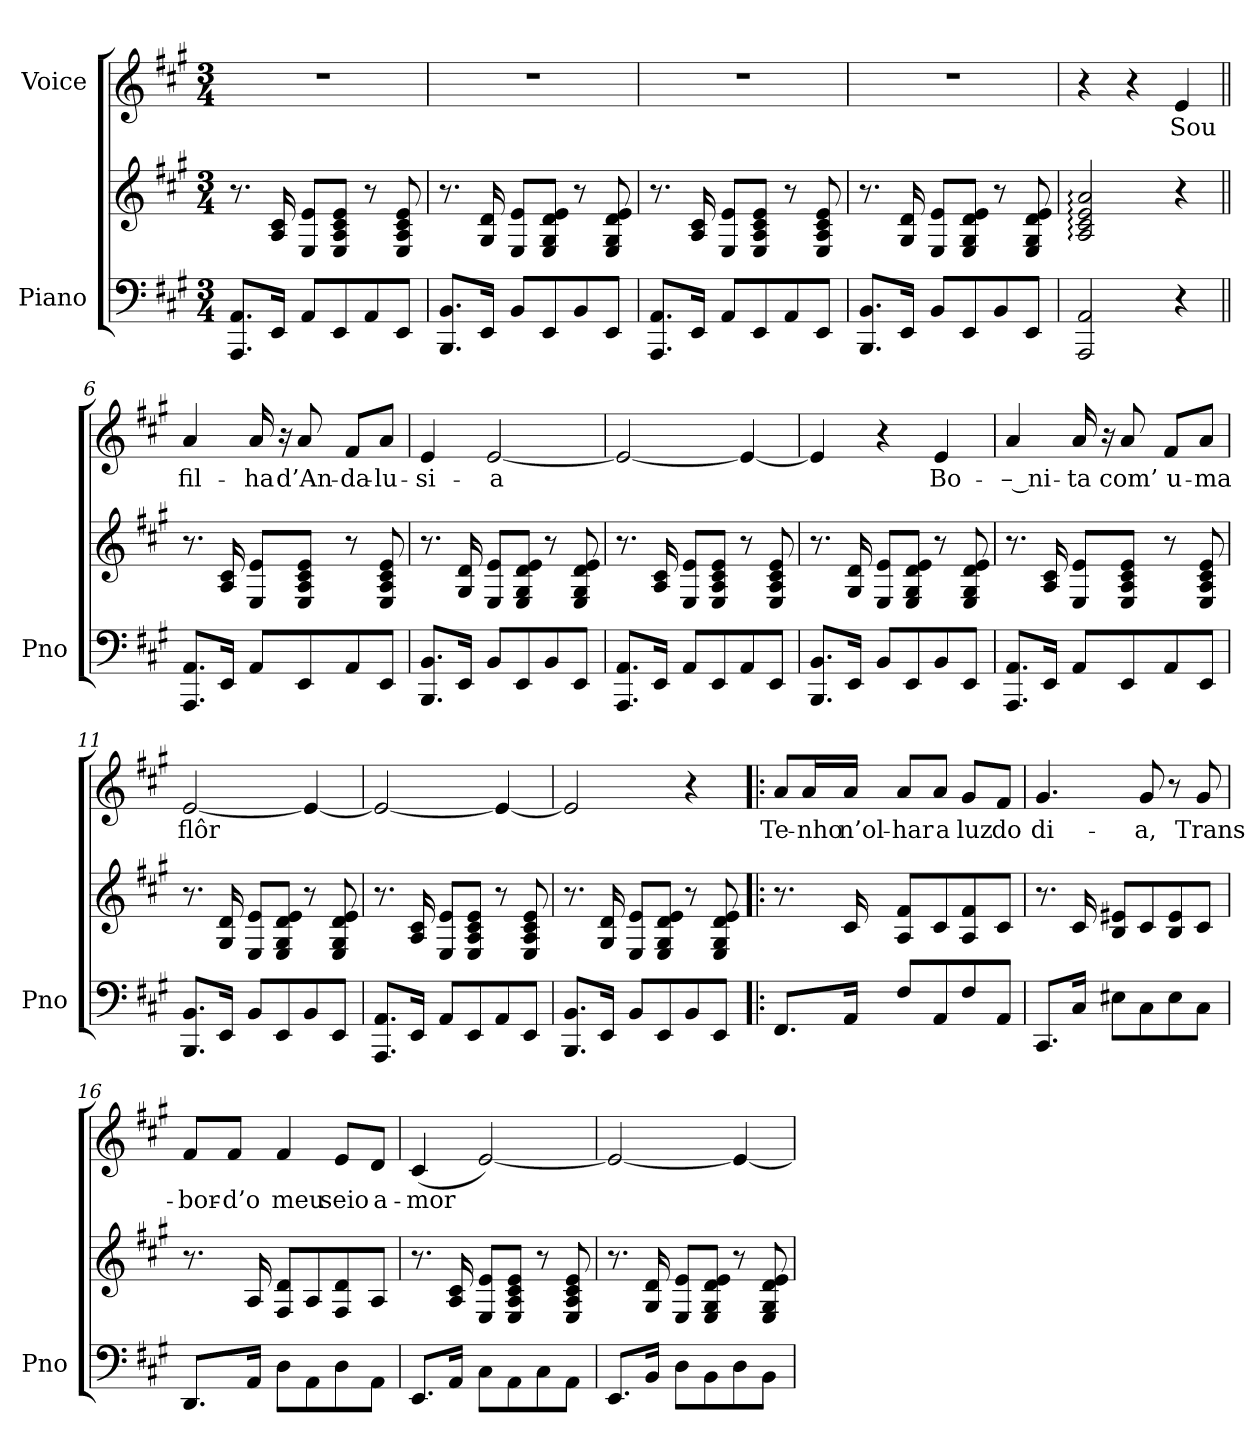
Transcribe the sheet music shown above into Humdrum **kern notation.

**kern	**kern	**kern	**text
*part2	*part2	*part1	*part1
*staff3	*staff2	*staff1	*staff1
*I"Piano	*	*I"Voice	*
*I'Pno	*	*	*
*clefF4	*clefG2	*clefG2	*
*k[f#c#g#]	*k[f#c#g#]	*k[f#c#g#]	*
*M3/4	*M3/4	*M3/4	*
=1	=1	=1	=1
8.AAA/ 8.AA/L	8.r	2.r	.
16EE/Jk	16A/ 16c#/	.	.
8AA/L	8E/ 8e/L	.	.
8EE/	8E/ 8A/ 8c#/ 8e/J	.	.
8AA/	8r	.	.
8EE/J	8E/ 8A/ 8c#/ 8e/	.	.
=2	=2	=2	=2
8.BBB/ 8.BB/L	8.r	2.r	.
16EE/Jk	16G#/ 16d/	.	.
8BB/L	8E/ 8e/L	.	.
8EE/	8E/ 8G#/ 8d/ 8e/J	.	.
8BB/	8r	.	.
8EE/J	8E/ 8G#/ 8d/ 8e/	.	.
=3	=3	=3	=3
8.AAA/ 8.AA/L	8.r	2.r	.
16EE/Jk	16A/ 16c#/	.	.
8AA/L	8E/ 8e/L	.	.
8EE/	8E/ 8A/ 8c#/ 8e/J	.	.
8AA/	8r	.	.
8EE/J	8E/ 8A/ 8c#/ 8e/	.	.
=4	=4	=4	=4
8.BBB/ 8.BB/L	8.r	2.r	.
16EE/Jk	16G#/ 16d/	.	.
8BB/L	8E/ 8e/L	.	.
8EE/	8E/ 8G#/ 8d/ 8e/J	.	.
8BB/	8r	.	.
8EE/J	8E/ 8G#/ 8d/ 8e/	.	.
=5	=5	=5	=5
2AAA/ 2AA/	2A/: 2c#/: 2e/: 2a/:	4r	.
.	.	4r	.
4r	4r	4e/	Sou
=6||	=6||	=6||	=6||
8.AAA/ 8.AA/L	8.r	4a/	fil-
16EE/Jk	16A/ 16c#/	.	.
8AA/L	8E/ 8e/L	16a/	-ha
.	.	16r	.
8EE/	8E/ 8A/ 8c#/ 8e/J	8a/	d’An-
8AA/	8r	8f#/L	-da-
8EE/J	8E/ 8A/ 8c#/ 8e/	8a/J	-lu-
=7	=7	=7	=7
8.BBB/ 8.BB/L	8.r	4e/	-si-
16EE/Jk	16G#/ 16d/	.	.
8BB/L	8E/ 8e/L	[2e/	-a
8EE/	8E/ 8G#/ 8d/ 8e/J	.	.
8BB/	8r	.	.
8EE/J	8E/ 8G#/ 8d/ 8e/	.	.
=8	=8	=8	=8
8.AAA/ 8.AA/L	8.r	2e/_	.
16EE/Jk	16A/ 16c#/	.	.
8AA/L	8E/ 8e/L	.	.
8EE/	8E/ 8A/ 8c#/ 8e/J	.	.
8AA/	8r	4e/_	.
8EE/J	8E/ 8A/ 8c#/ 8e/	.	.
=9	=9	=9	=9
8.BBB/ 8.BB/L	8.r	4e/]	.
16EE/Jk	16G#/ 16d/	.	.
8BB/L	8E/ 8e/L	4r	.
8EE/	8E/ 8G#/ 8d/ 8e/J	.	.
8BB/	8r	4e/	Bo-
8EE/J	8E/ 8G#/ 8d/ 8e/	.	.
=10	=10	=10	=10
8.AAA/ 8.AA/L	8.r	4a/	-– ni-
16EE/Jk	16A/ 16c#/	.	.
8AA/L	8E/ 8e/L	16a/	-ta
.	.	16r	.
8EE/	8E/ 8A/ 8c#/ 8e/J	8a/	com’
8AA/	8r	8f#/L	u-
8EE/J	8E/ 8A/ 8c#/ 8e/	8a/J	-ma
=11	=11	=11	=11
8.BBB/ 8.BB/L	8.r	[2e/	flôr
16EE/Jk	16G#/ 16d/	.	.
8BB/L	8E/ 8e/L	.	.
8EE/	8E/ 8G#/ 8d/ 8e/J	.	.
8BB/	8r	4e/_	.
8EE/J	8E/ 8G#/ 8d/ 8e/	.	.
=12	=12	=12	=12
8.AAA/ 8.AA/L	8.r	2e/_	.
16EE/Jk	16A/ 16c#/	.	.
8AA/L	8E/ 8e/L	.	.
8EE/	8E/ 8A/ 8c#/ 8e/J	.	.
8AA/	8r	4e/_	.
8EE/J	8E/ 8A/ 8c#/ 8e/	.	.
=13	=13	=13	=13
8.BBB/ 8.BB/L	8.r	2e/]	.
16EE/Jk	16G#/ 16d/	.	.
8BB/L	8E/ 8e/L	.	.
8EE/	8E/ 8G#/ 8d/ 8e/J	.	.
8BB/	8r	4r	.
8EE/J	8E/ 8G#/ 8d/ 8e/	.	.
=14!|:	=14!|:	=14!|:	=14!|:
8.FF#/L	8.r	8a/L	Te-
.	.	16a/L	-nho
16AA/Jk	16c#/	16a/JJ	n’ol-
8F#/L	8A/ 8f#/L	8a/L	-har
8AA/	8c#/	8a/J	a
8F#/	8A/ 8f#/	8g#/L	luz
8AA/J	8c#/J	8f#/J	do
=15	=15	=15	=15
8.CC#/L	8.r	4.g#/	di-
16C#/Jk	16c#/	.	.
8E#X\L	8B/ 8e#X/L	.	.
8C#\	8c#/	8g#/	-a,
8E#\	8B/ 8e#/	8r	.
8C#\J	8c#/J	8g#/	Trans-
=16	=16	=16	=16
8.DD/L	8.r	8f#/L	-bor-
.	.	8f#/J	-d’o
16AA/Jk	16A/	.	.
8D\L	8F#/ 8d/L	4f#/	meu
8AA\	8A/	.	.
8D\	8F#/ 8d/	8e/L	seio
8AA\J	8A/J	8d/J	a-
=17	=17	=17	=17
8.EE/L	8.r	(4c#/	-mor
16AA/Jk	16A/ 16c#/	.	.
8C#\L	8E/ 8e/L	[2e/)	.
8AA\	8E/ 8A/ 8c#/ 8e/J	.	.
8C#\	8r	.	.
8AA\J	8E/ 8A/ 8c#/ 8e/	.	.
=18	=18	=18	=18
8.EE/L	8.r	2e/_	.
16BB/Jk	16G#/ 16d/	.	.
8D\L	8E/ 8e/L	.	.
8BB\	8E/ 8G#/ 8d/ 8e/J	.	.
8D\	8r	4e/_	.
8BB\J	8E/ 8G#/ 8d/ 8e/	.	.
=	=	=	=
*-	*-	*-	*-
